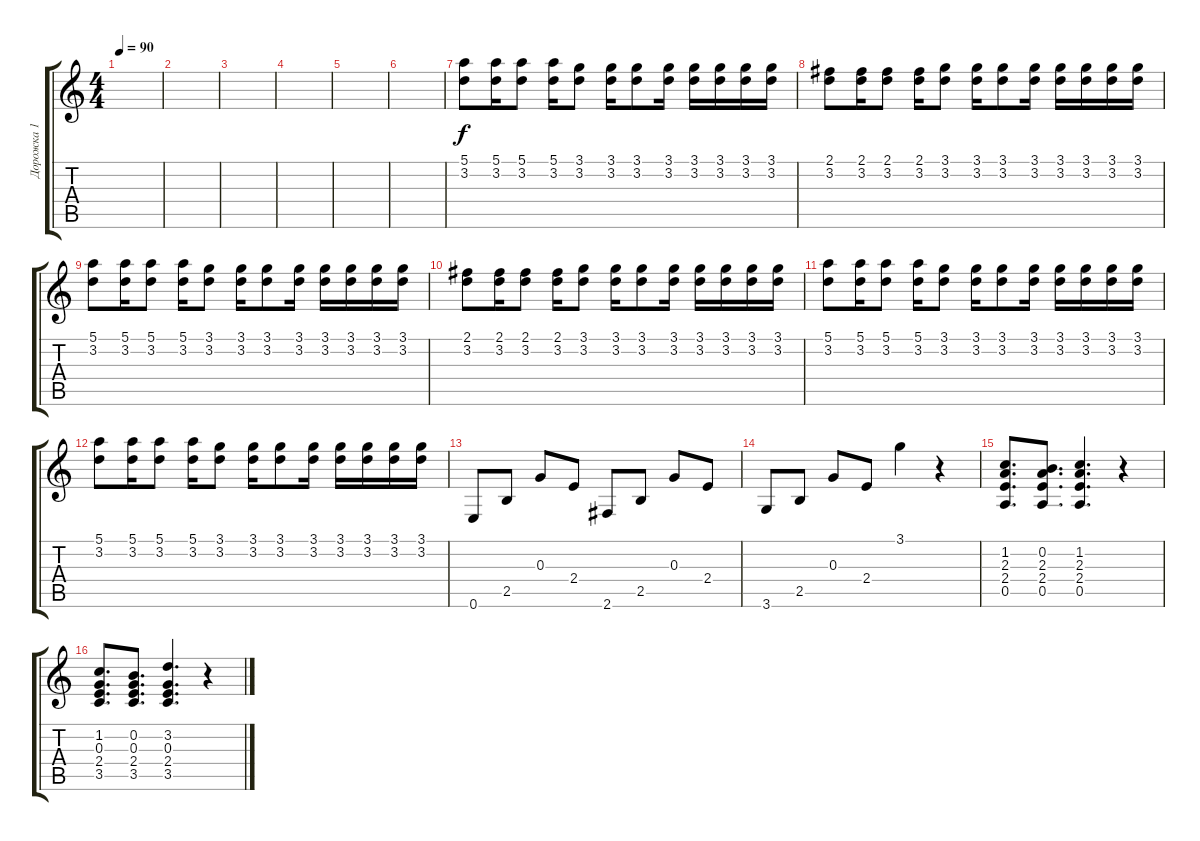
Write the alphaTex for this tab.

\track ("Дорожка 1" "Дорожка 1") {instrument acousticguitarsteel}
\staff {score tabs}
\tuning (E4 B3 G3 D3 A2 E2) {hide}
\ts (4 4)
\tempo 90
\clef g2
\ks c
|
|
|
|
|
|
(5.1 3.2).8 (5.1 3.2).16 (5.1 3.2).8 (5.1 3.2).16 (3.1 3.2).8 (3.1 3.2).16 (3.1 3.2).8 (3.1 3.2).16 (3.1 3.2).16 (3.1 3.2).16 (3.1 3.2).16 (3.1 3.2).16 |
(2.1 3.2).8 (2.1 3.2).16 (2.1 3.2).8 (2.1 3.2).16 (3.1 3.2).8 (3.1 3.2).16 (3.1 3.2).8 (3.1 3.2).16 (3.1 3.2).16 (3.1 3.2).16 (3.1 3.2).16 (3.1 3.2).16 |
(5.1 3.2).8 (5.1 3.2).16 (5.1 3.2).8 (5.1 3.2).16 (3.1 3.2).8 (3.1 3.2).16 (3.1 3.2).8 (3.1 3.2).16 (3.1 3.2).16 (3.1 3.2).16 (3.1 3.2).16 (3.1 3.2).16 |
(2.1 3.2).8 (2.1 3.2).16 (2.1 3.2).8 (2.1 3.2).16 (3.1 3.2).8 (3.1 3.2).16 (3.1 3.2).8 (3.1 3.2).16 (3.1 3.2).16 (3.1 3.2).16 (3.1 3.2).16 (3.1 3.2).16 |
(5.1 3.2).8 (5.1 3.2).16 (5.1 3.2).8 (5.1 3.2).16 (3.1 3.2).8 (3.1 3.2).16 (3.1 3.2).8 (3.1 3.2).16 (3.1 3.2).16 (3.1 3.2).16 (3.1 3.2).16 (3.1 3.2).16 |
(5.1 3.2).8 (5.1 3.2).16 (5.1 3.2).8 (5.1 3.2).16 (3.1 3.2).8 (3.1 3.2).16 (3.1 3.2).8 (3.1 3.2).16 (3.1 3.2).16 (3.1 3.2).16 (3.1 3.2).16 (3.1 3.2).16 |
0.6.8 2.5.8 0.3.8 2.4.8 2.6.8 2.5.8 0.3.8 2.4.8 |
3.6.8 2.5.8 0.3.8 2.4.8 3.1.4 r.4 |
(1.2 2.3 2.4 0.5).8{d} (0.2 2.3 2.4 0.5).8{d} (1.2 2.3 2.4 0.5).4{d} r.4 |
(1.2 0.3 2.4 3.5).8{d} (0.2 0.3 2.4 3.5).8{d} (3.2 0.3 2.4 3.5).4{d} r.4
